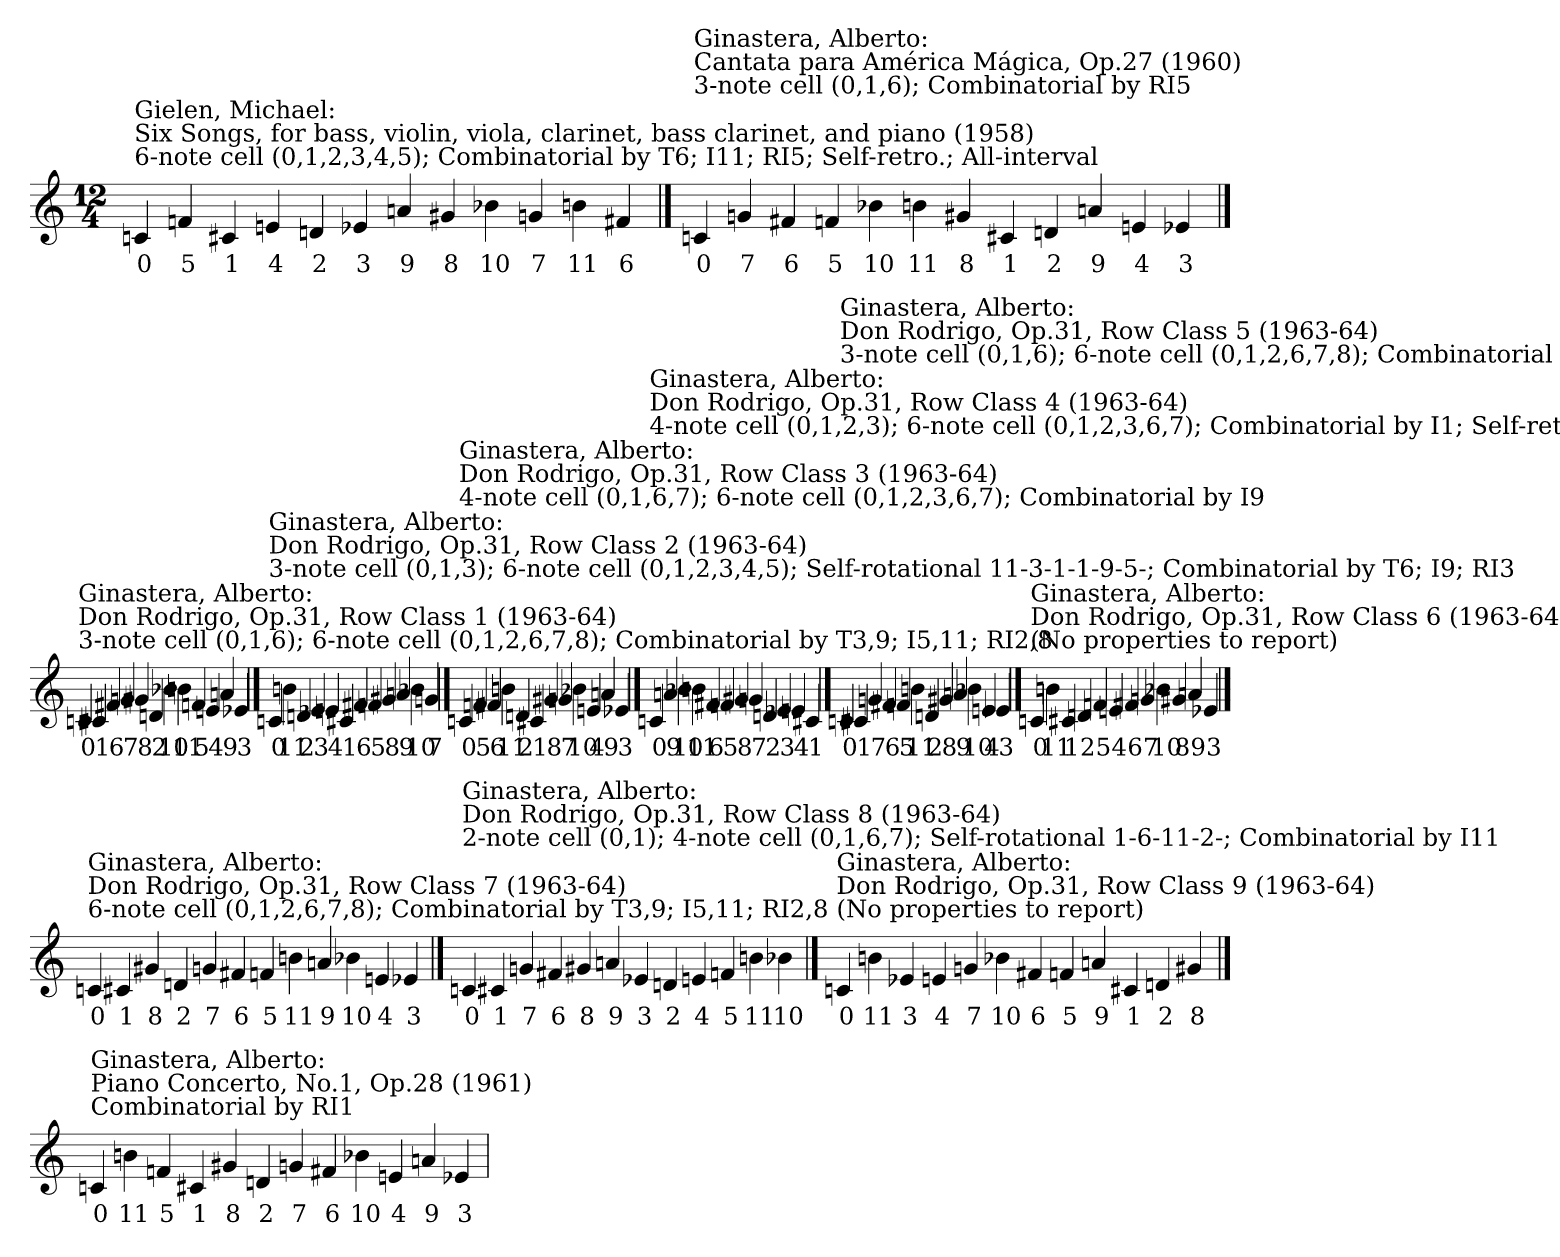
**kern	**text
*part1	*part1
*staff1	*staff1
!!LO:LB:g=z
*M12/4	*
==289	==289
!LO:TX:t=Gielen, Michael&colon; \nSix Songs, for bass, violin, viola, clarinet, bass clarinet, and piano (1958)\n6-note cell (0,1,2,3,4,5); Combinatorial by T6; I11; RI5; Self-retro.; All-interval	!
4cn	0
4fn	5
4c#X	1
4en	4
4dn	2
4e-X	3
4an	9
4g#X	8
4b-X	10
4gn	7
4bn	11
4f#X	6
!!LO:LB:g=z
==290	==290
!LO:TX:t=Ginastera, Alberto&colon; \nCantata para América Mágica, Op.27 (1960)\n3-note cell (0,1,6); Combinatorial by RI5	!
4cn	0
4gn	7
4f#X	6
4fn	5
4b-X	10
4bn	11
4g#X	8
4c#X	1
4dn	2
4an	9
4en	4
4e-X	3
!!LO:LB:g=z
==291	==291
!LO:TX:t=Ginastera, Alberto&colon; \nDon Rodrigo, Op.31, Row Class 1 (1963-64)\n3-note cell (0,1,6); 6-note cell (0,1,2,6,7,8); Combinatorial by T3,9; I5,11; RI2,8	!
4cn	0
4c#X	1
4f#X	6
4gn	7
4g#X	8
4dn	2
4b-X	10
4bn	11
4fn	5
4en	4
4an	9
4e-X	3
!!LO:LB:g=z
==292	==292
!LO:TX:t=Ginastera, Alberto&colon; \nDon Rodrigo, Op.31, Row Class 2 (1963-64)\n3-note cell (0,1,3); 6-note cell (0,1,2,3,4,5); Self-rotational 11-3-1-1-9-5-; Combinatorial by T6; I9; RI3	!
4cn	0
4bn	11
4dn	2
4e-X	3
4en	4
4c#X	1
4f#X	6
4fn	5
4g#X	8
4an	9
4b-X	10
4gn	7
!!LO:LB:g=z
==293	==293
!LO:TX:t=Ginastera, Alberto&colon; \nDon Rodrigo, Op.31, Row Class 3 (1963-64)\n4-note cell (0,1,6,7); 6-note cell (0,1,2,3,6,7); Combinatorial by I9	!
4cn	0
4fn	5
4f#X	6
4bn	11
4dn	2
4c#X	1
4g#X	8
4gn	7
4b-X	10
4en	4
4an	9
4e-X	3
!!LO:LB:g=z
==294	==294
!LO:TX:t=Ginastera, Alberto&colon; \nDon Rodrigo, Op.31, Row Class 4 (1963-64)\n4-note cell (0,1,2,3); 6-note cell (0,1,2,3,6,7); Combinatorial by I1; Self-retro.inv.	!
4cn	0
4an	9
4b-X	10
4bn	11
4f#X	6
4fn	5
4g#X	8
4gn	7
4dn	2
4e-X	3
4en	4
4c#X	1
!!LO:LB:g=z
==295	==295
!LO:TX:t=Ginastera, Alberto&colon; \nDon Rodrigo, Op.31, Row Class 5 (1963-64)\n3-note cell (0,1,6); 6-note cell (0,1,2,6,7,8); Combinatorial by T3,9; I3,9; RI6,12	!
4cn	0
4c#X	1
4gn	7
4f#X	6
4fn	5
4bn	11
4dn	2
4g#X	8
4an	9
4b-X	10
4en	4
4e-X	3
!!LO:LB:g=z
==296	==296
!LO:TX:t=Ginastera, Alberto&colon; \nDon Rodrigo, Op.31, Row Class 6 (1963-64)\n(No properties to report)	!
4cn	0
4bn	11
4c#X	1
4dn	2
4fn	5
4en	4
4f#X	6
4gn	7
4b-X	10
4g#X	8
4an	9
4e-X	3
!!LO:LB:g=z
==297	==297
!LO:TX:t=Ginastera, Alberto&colon; \nDon Rodrigo, Op.31, Row Class 7 (1963-64)\n6-note cell (0,1,2,6,7,8); Combinatorial by T3,9; I5,11; RI2,8	!
4cn	0
4c#X	1
4g#X	8
4dn	2
4gn	7
4f#X	6
4fn	5
4bn	11
4an	9
4b-X	10
4en	4
4e-X	3
!!LO:LB:g=z
==298	==298
!LO:TX:t=Ginastera, Alberto&colon; \nDon Rodrigo, Op.31, Row Class 8 (1963-64)\n2-note cell (0,1); 4-note cell (0,1,6,7); Self-rotational 1-6-11-2-; Combinatorial by I11	!
4cn	0
4c#X	1
4gn	7
4f#X	6
4g#X	8
4an	9
4e-X	3
4dn	2
4en	4
4fn	5
4bn	11
4b-X	10
!!LO:LB:g=z
==299	==299
!LO:TX:t=Ginastera, Alberto&colon; \nDon Rodrigo, Op.31, Row Class 9 (1963-64)\n(No properties to report)	!
4cn	0
4bn	11
4e-X	3
4en	4
4gn	7
4b-X	10
4f#X	6
4fn	5
4an	9
4c#X	1
4dn	2
4g#X	8
!!LO:LB:g=z
==300	==300
!LO:TX:t=Ginastera, Alberto&colon; \nPiano Concerto, No.1, Op.28 (1961)\nCombinatorial by RI1	!
4cn	0
4bn	11
4fn	5
4c#X	1
4g#X	8
4dn	2
4gn	7
4f#X	6
4b-X	10
4en	4
4an	9
4e-X	3
=	=
*-	*-
